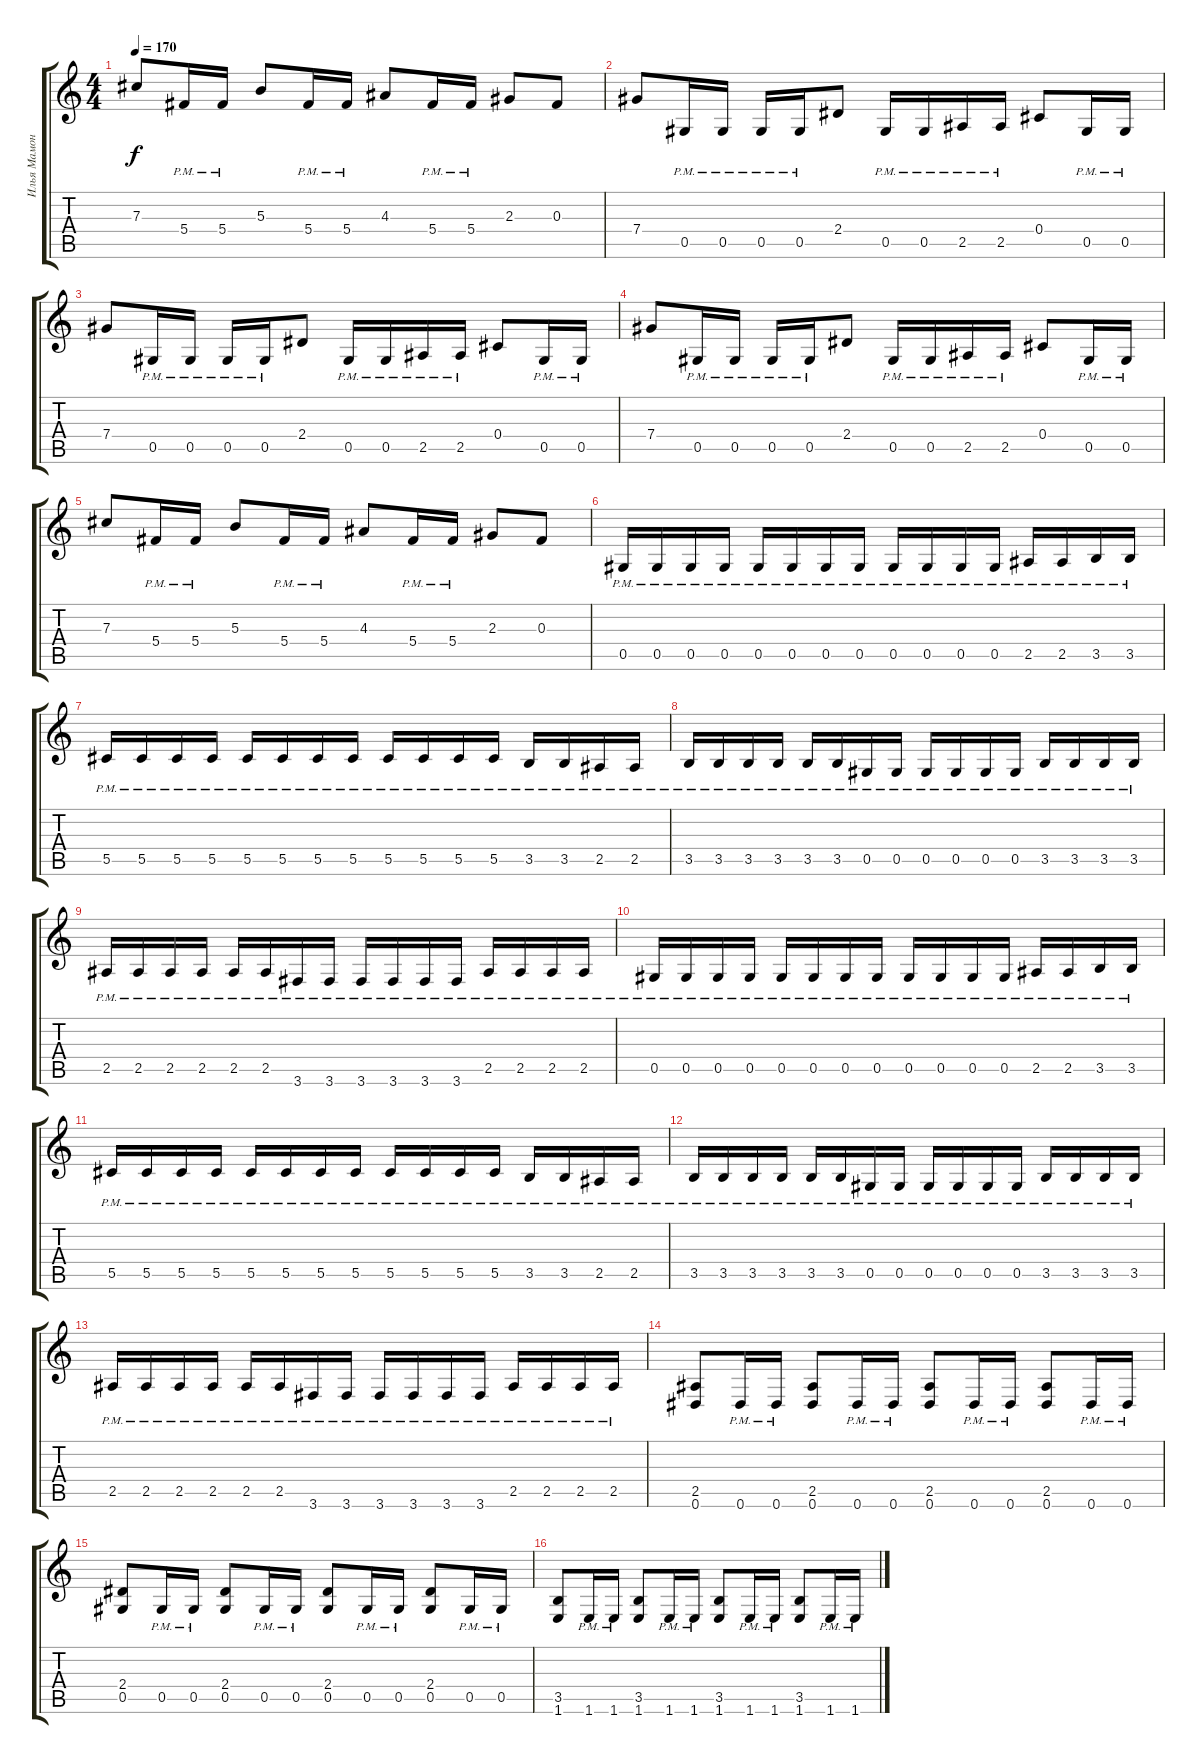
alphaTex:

\track ("Илья Мамонтов" "Илья Мамон") {instrument distortionguitar}
\staff {score tabs}
\tuning (Eb4 Bb3 Gb3 Db3 Ab2 Eb2) {hide}
\ts (4 4)
\tempo 170
\clef g2
\ks c
7.3.8{dy f} 5.4{pm}.16 5.4{pm}.16 5.3.8 5.4{pm}.16 5.4{pm}.16 4.3.8 5.4{pm}.16 5.4{pm}.16 2.3.8 0.3.8 |
7.4.8 0.5{pm}.16 0.5{pm}.16 0.5{pm}.16 0.5{pm}.16 2.4.8 0.5{pm}.16 0.5{pm}.16 2.5{pm}.16 2.5{pm}.16 0.4.8 0.5{pm}.16 0.5{pm}.16 |
7.4.8 0.5{pm}.16 0.5{pm}.16 0.5{pm}.16 0.5{pm}.16 2.4.8 0.5{pm}.16 0.5{pm}.16 2.5{pm}.16 2.5{pm}.16 0.4.8 0.5{pm}.16 0.5{pm}.16 |
7.4.8 0.5{pm}.16 0.5{pm}.16 0.5{pm}.16 0.5{pm}.16 2.4.8 0.5{pm}.16 0.5{pm}.16 2.5{pm}.16 2.5{pm}.16 0.4.8 0.5{pm}.16 0.5{pm}.16 |
7.3.8 5.4{pm}.16 5.4{pm}.16 5.3.8 5.4{pm}.16 5.4{pm}.16 4.3.8 5.4{pm}.16 5.4{pm}.16 2.3.8 0.3.8 |
0.5{pm}.16 0.5{pm}.16 0.5{pm}.16 0.5{pm}.16 0.5{pm}.16 0.5{pm}.16 0.5{pm}.16 0.5{pm}.16 0.5{pm}.16 0.5{pm}.16 0.5{pm}.16 0.5{pm}.16 2.5{pm}.16 2.5{pm}.16 3.5{pm}.16 3.5{pm}.16 |
5.5{pm}.16 5.5{pm}.16 5.5{pm}.16 5.5{pm}.16 5.5{pm}.16 5.5{pm}.16 5.5{pm}.16 5.5{pm}.16 5.5{pm}.16 5.5{pm}.16 5.5{pm}.16 5.5{pm}.16 3.5{pm}.16 3.5{pm}.16 2.5{pm}.16 2.5{pm}.16 |
3.5{pm}.16 3.5{pm}.16 3.5{pm}.16 3.5{pm}.16 3.5{pm}.16 3.5{pm}.16 0.5{pm}.16 0.5{pm}.16 0.5{pm}.16 0.5{pm}.16 0.5{pm}.16 0.5{pm}.16 3.5{pm}.16 3.5{pm}.16 3.5{pm}.16 3.5{pm}.16 |
2.5{pm}.16 2.5{pm}.16 2.5{pm}.16 2.5{pm}.16 2.5{pm}.16 2.5{pm}.16 3.6{pm}.16 3.6{pm}.16 3.6{pm}.16 3.6{pm}.16 3.6{pm}.16 3.6{pm}.16 2.5{pm}.16 2.5{pm}.16 2.5{pm}.16 2.5{pm}.16 |
0.5{pm}.16 0.5{pm}.16 0.5{pm}.16 0.5{pm}.16 0.5{pm}.16 0.5{pm}.16 0.5{pm}.16 0.5{pm}.16 0.5{pm}.16 0.5{pm}.16 0.5{pm}.16 0.5{pm}.16 2.5{pm}.16 2.5{pm}.16 3.5{pm}.16 3.5{pm}.16 |
5.5{pm}.16 5.5{pm}.16 5.5{pm}.16 5.5{pm}.16 5.5{pm}.16 5.5{pm}.16 5.5{pm}.16 5.5{pm}.16 5.5{pm}.16 5.5{pm}.16 5.5{pm}.16 5.5{pm}.16 3.5{pm}.16 3.5{pm}.16 2.5{pm}.16 2.5{pm}.16 |
3.5{pm}.16 3.5{pm}.16 3.5{pm}.16 3.5{pm}.16 3.5{pm}.16 3.5{pm}.16 0.5{pm}.16 0.5{pm}.16 0.5{pm}.16 0.5{pm}.16 0.5{pm}.16 0.5{pm}.16 3.5{pm}.16 3.5{pm}.16 3.5{pm}.16 3.5{pm}.16 |
2.5{pm}.16 2.5{pm}.16 2.5{pm}.16 2.5{pm}.16 2.5{pm}.16 2.5{pm}.16 3.6{pm}.16 3.6{pm}.16 3.6{pm}.16 3.6{pm}.16 3.6{pm}.16 3.6{pm}.16 2.5{pm}.16 2.5{pm}.16 2.5{pm}.16 2.5{pm}.16 |
(2.5 0.6).8 0.6{pm}.16 0.6{pm}.16 (2.5 0.6).8 0.6{pm}.16 0.6{pm}.16 (2.5 0.6).8 0.6{pm}.16 0.6{pm}.16 (2.5 0.6).8 0.6{pm}.16 0.6{pm}.16 |
(2.4 0.5).8 0.5{pm}.16 0.5{pm}.16 (2.4 0.5).8 0.5{pm}.16 0.5{pm}.16 (2.4 0.5).8 0.5{pm}.16 0.5{pm}.16 (2.4 0.5).8 0.5{pm}.16 0.5{pm}.16 |
(3.5 1.6).8 1.6{pm}.16 1.6{pm}.16 (3.5 1.6).8 1.6{pm}.16 1.6{pm}.16 (3.5 1.6).8 1.6{pm}.16 1.6{pm}.16 (3.5 1.6).8 1.6{pm}.16 1.6{pm}.16
